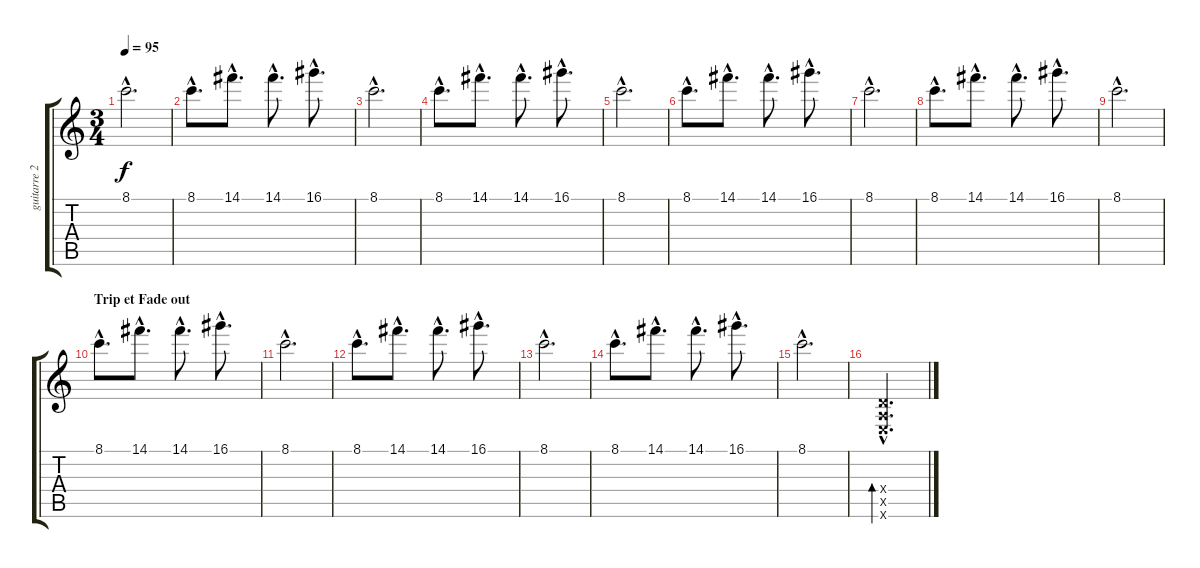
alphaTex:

\track ("guitarre 2" "guitarre 2") {instrument acousticguitarsteel}
\staff {score tabs}
\tuning (E4 B3 G3 D3 A2 E2) {hide}
\ts (3 4)
\tempo 95
\clef g2
\ks c
8.1{hac}.2{d dy f} |
8.1{hac}.8{d} 14.1{hac}.8{d} 14.1{hac}.8{d} 16.1{hac}.8{d} |
8.1{hac}.2{d} |
8.1{hac}.8{d} 14.1{hac}.8{d} 14.1{hac}.8{d} 16.1{hac}.8{d} |
8.1{hac}.2{d} |
8.1{hac}.8{d} 14.1{hac}.8{d} 14.1{hac}.8{d} 16.1{hac}.8{d} |
8.1{hac}.2{d} |
8.1{hac}.8{d} 14.1{hac}.8{d} 14.1{hac}.8{d} 16.1{hac}.8{d} |
8.1{hac}.2{d} |
\section ("" "Trip et Fade out")
8.1{hac}.8{d} 14.1{hac}.8{d} 14.1{hac}.8{d} 16.1{hac}.8{d} |
8.1{hac}.2{d} |
8.1{hac}.8{d} 14.1{hac}.8{d} 14.1{hac}.8{d} 16.1{hac}.8{d} |
8.1{hac}.2{d} |
8.1{hac}.8{d} 14.1{hac}.8{d} 14.1{hac}.8{d} 16.1{hac}.8{d} |
8.1{hac}.2{d} |
(0.4{hac x} 0.5{hac x} 0.6{hac x}).2{d bd 120}
